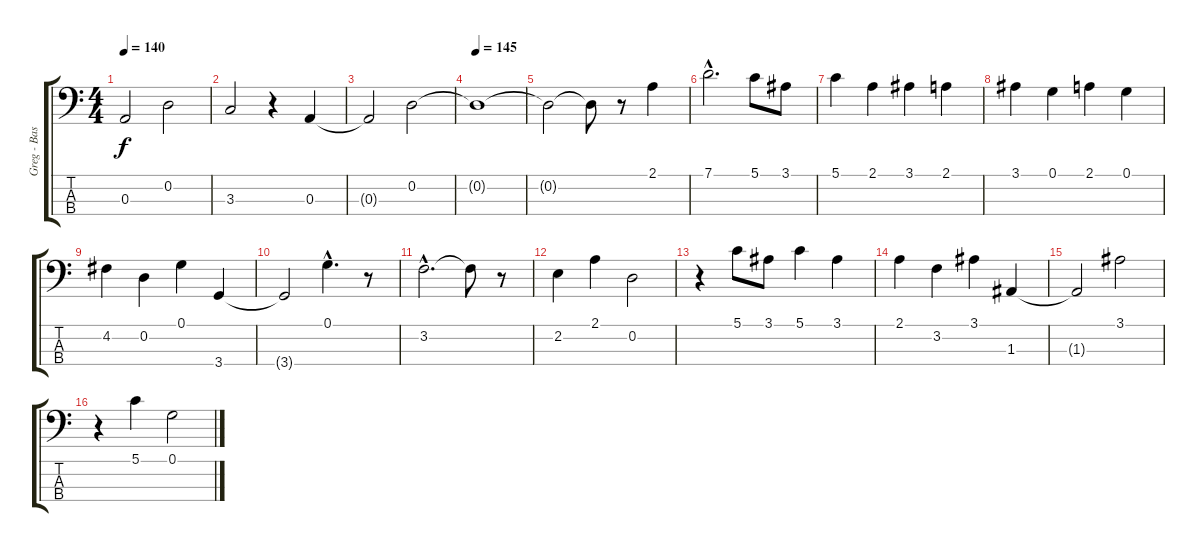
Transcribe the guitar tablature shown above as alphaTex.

\track ("Greg - Bass" "Greg - Bas") {instrument electricbasspick}
\staff {score tabs}
\tuning (G2 D2 A1 E1) {hide}
\ts (4 4)
\tempo 140
\clef f4
\ks c
0.3{t}.2{dy f} 0.2.2 |
3.3.2 r.4 0.3.4 |
0.3{t}.2 0.2.2 |
\tempo 145
0.2{t}.1 |
0.2{t}.2 0.2{t}.8 r.8 2.1.4 |
7.1{hac}.2{d} 5.1.8 3.1.8 |
5.1.4 2.1.4 3.1.4 2.1.4 |
3.1.4 0.1.4 2.1.4 0.1.4 |
4.2.4 0.2.4 0.1.4 3.4.4 |
3.4{t}.2 0.1{hac}.4{d} r.8 |
3.2{hac}.2{d} 3.2{t}.8 r.8 |
2.2.4 2.1.4 0.2.2 |
r.4 5.1.8 3.1.8 5.1.4 3.1.4 |
2.1.4 3.2.4 3.1.4 1.3.4 |
1.3{t}.2 3.1.2 |
r.4 5.1.4 0.1.2
